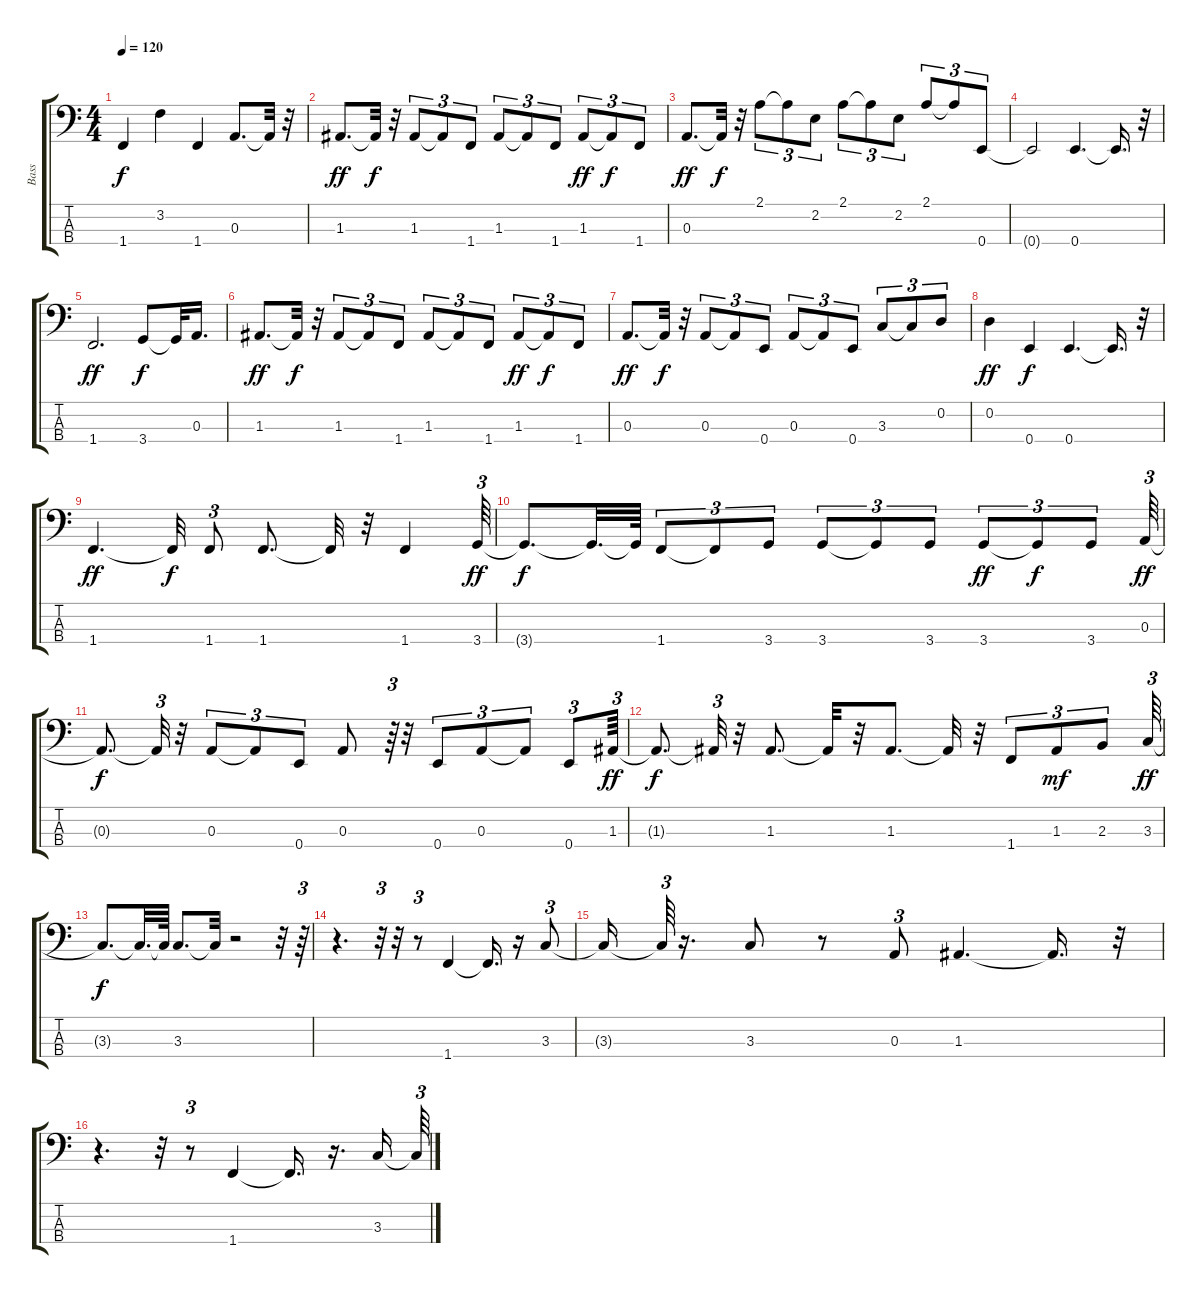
\track ("Bass" "Bass") {instrument electricbassfinger}
\staff {score tabs}
\tuning (G2 D2 A1 E1) {hide}
\ts (4 4)
\tempo 120
\clef f4
\ks c
1.4{t}.4{dy f} 3.2.4 1.4.4 0.3.8{d} 0.3{t}.32 r.32 |
1.3.8{d dy ff} 1.3{t}.32{dy f} r.32 1.3.8{tu (3 2)} 1.3{t}.8{tu (3 2)} 1.4.8{tu (3 2)} 1.3.8{tu (3 2)} 1.3{t}.8{tu (3 2)} 1.4.8{tu (3 2)} 1.3.8{tu (3 2) dy ff} 1.3{t}.8{tu (3 2) dy f} 1.4.8{tu (3 2)} |
0.3.8{d dy ff} 0.3{t}.32{dy f} r.32 2.1.8{tu (3 2)} 2.1{t}.8{tu (3 2)} 2.2.8{tu (3 2)} 2.1.8{tu (3 2)} 2.1{t}.8{tu (3 2)} 2.2.8{tu (3 2)} 2.1.8{tu (3 2)} 2.1{t}.8{tu (3 2)} 0.4.8{tu (3 2)} |
0.4{t}.2 0.4.4{d} 0.4{t}.16{d} r.32 |
1.4.2{d dy ff} 3.4.8{dy f} 3.4{t}.32 0.3.16{d} |
1.3.8{d dy ff} 1.3{t}.32{dy f} r.32 1.3.8{tu (3 2)} 1.3{t}.8{tu (3 2)} 1.4.8{tu (3 2)} 1.3.8{tu (3 2)} 1.3{t}.8{tu (3 2)} 1.4.8{tu (3 2)} 1.3.8{tu (3 2) dy ff} 1.3{t}.8{tu (3 2) dy f} 1.4.8{tu (3 2)} |
0.3.8{d dy ff} 0.3{t}.32{dy f} r.32 0.3.8{tu (3 2)} 0.3{t}.8{tu (3 2)} 0.4.8{tu (3 2)} 0.3.8{tu (3 2)} 0.3{t}.8{tu (3 2)} 0.4.8{tu (3 2)} 3.3.8{tu (3 2)} 3.3{t}.8{tu (3 2)} 0.2.8{tu (3 2)} |
0.2.4{dy ff} 0.4.4{dy f} 0.4.4{d} 0.4{t}.16{d} r.32 |
1.4.4{d dy ff} 1.4{t}.32{dy f} 1.4.8{tu (3 2)} 1.4.8{d} 1.4{t}.32 r.32 1.4.4 3.4.64{tu (3 2) dy ff} |
3.4{t}.8{d dy f} 3.4{t}.32{d} 3.4{t}.64 1.4.8{tu (3 2)} 1.4{t}.8{tu (3 2)} 3.4.8{tu (3 2)} 3.4.8{tu (3 2)} 3.4{t}.8{tu (3 2)} 3.4.8{tu (3 2)} 3.4.8{tu (3 2) dy ff} 3.4{t}.8{tu (3 2) dy f} 3.4.8{tu (3 2)} 0.3.64{tu (3 2) dy ff} |
0.3{t}.8{d dy f} 0.3{t}.32{tu (3 2)} r.32 0.3.8{tu (3 2)} 0.3{t}.8{tu (3 2)} 0.4.8{tu (3 2)} 0.3.8 r.64{tu (3 2)} r.32 0.4.8{tu (3 2)} 0.3.8{tu (3 2)} 0.3{t}.8{tu (3 2)} 0.4.8{tu (3 2)} 1.3.64{tu (3 2) dy ff} |
1.3{t}.8{d dy f} 1.3{t}.32{tu (3 2)} r.32 1.3.8{d} 1.3{t}.32 r.32 1.3.8{d} 1.3{t}.32 r.32 1.4.8{tu (3 2)} 1.3.8{tu (3 2) dy mf} 2.3.8{tu (3 2)} 3.3.64{tu (3 2) dy ff} |
3.3{t}.8{d dy f} 3.3{t}.32{d} 3.3{t}.64 3.3.8{d} 3.3{t}.32 r.2 r.32 r.64{tu (3 2)} |
r.4{d} r.32{tu (3 2)} r.32 r.8{tu (3 2)} 1.4.4 1.4{t}.16{d} r.16 3.3.8{tu (3 2)} |
3.3{t}.16 3.3{t}.64{tu (3 2)} r.16{d} 3.3.8 r.8 0.3.8{tu (3 2)} 1.3.4{d} 1.3{t}.16{d} r.32 |
r.4{d} r.32 r.8{tu (3 2)} 1.4.4 1.4{t}.16{d} r.16{d} 3.3.16 3.3{t}.64{tu (3 2)}
